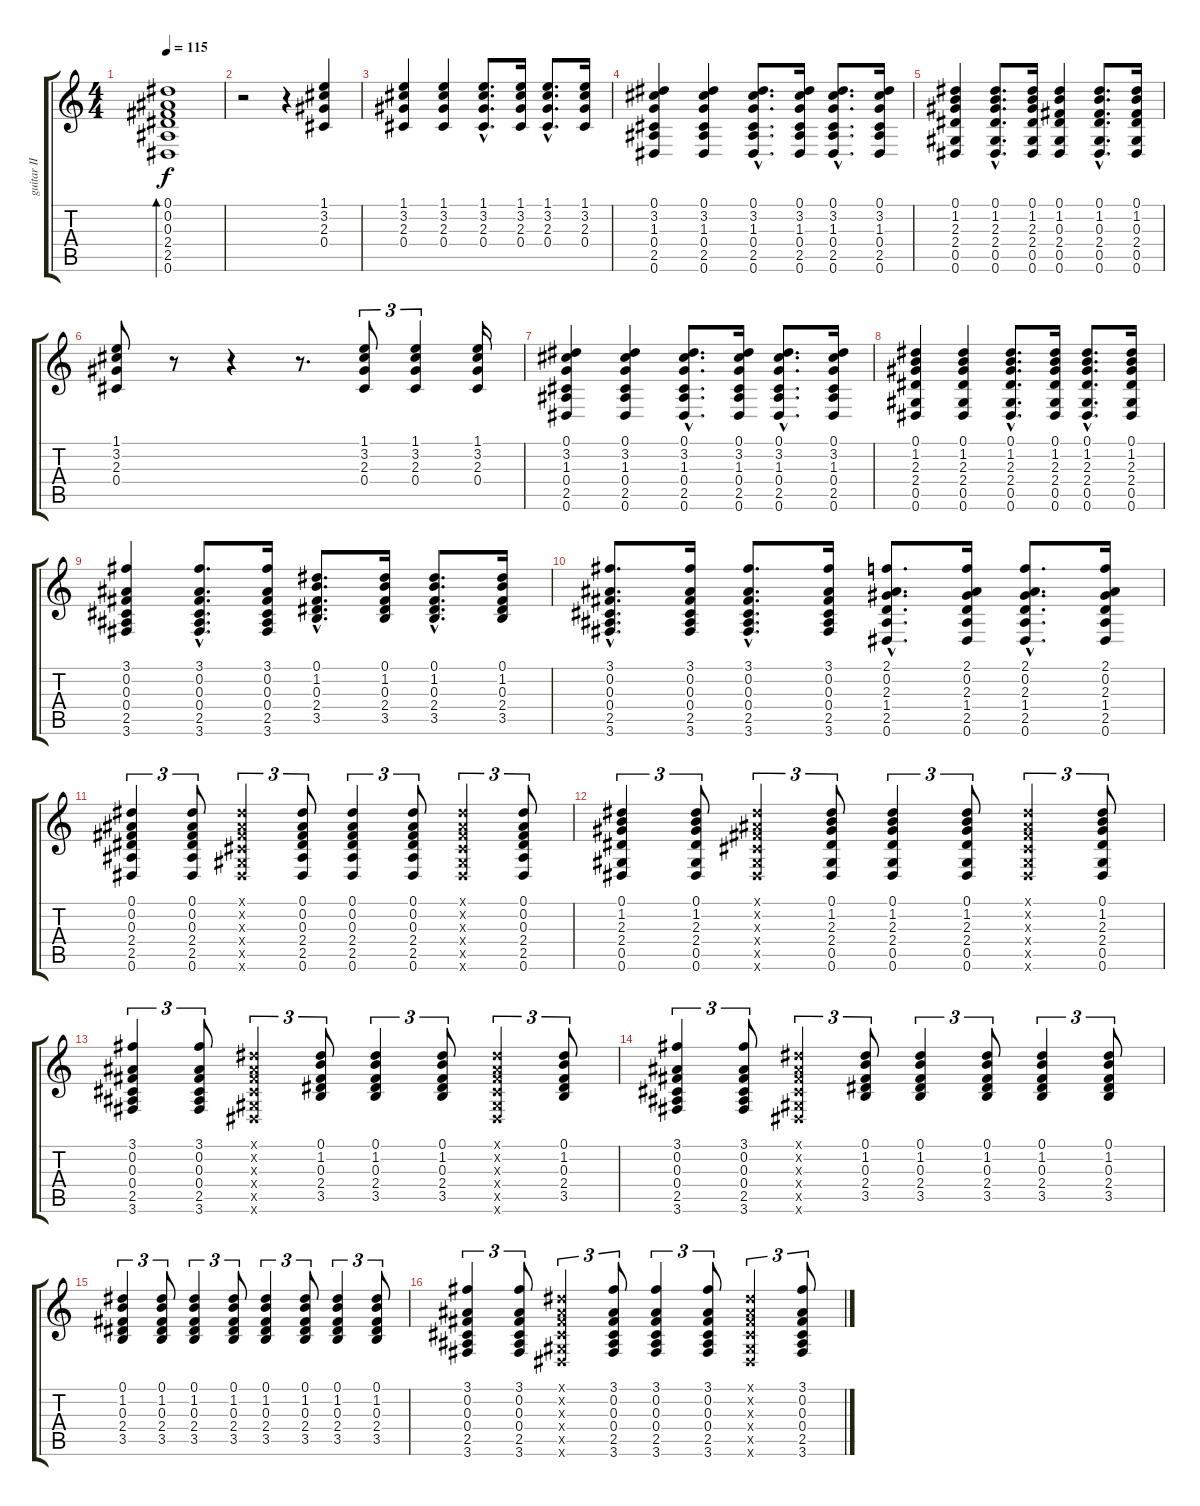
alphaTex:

\track ("guitar II" "guitar II") {instrument acousticguitarsteel}
\staff {score tabs}
\tuning (Eb4 Bb3 Gb3 Db3 Ab2 Eb2) {hide}
\ts (4 4)
\tempo 115
\clef g2
\ks c
(0.1 0.2 0.3 2.4 2.5 0.6).1{bd 120 dy f} |
r.2 r.4 (1.1 3.2 2.3 0.4).4 |
(1.1 3.2 2.3 0.4).4 (1.1 3.2 2.3 0.4).4 (1.1{hac} 3.2{hac} 2.3{hac} 0.4{hac}).8{d} (1.1 3.2 2.3 0.4).16 (1.1{hac} 3.2{hac} 2.3{hac} 0.4{hac}).8{d} (1.1 3.2 2.3 0.4).16 |
(0.1 3.2 1.3 0.4 2.5 0.6).4 (0.1 3.2 1.3 0.4 2.5 0.6).4 (0.1{hac} 3.2{hac} 1.3{hac} 0.4{hac} 2.5{hac} 0.6{hac}).8{d} (0.1 3.2 1.3 0.4 2.5 0.6).16 (0.1{hac} 3.2{hac} 1.3{hac} 0.4{hac} 2.5{hac} 0.6{hac}).8{d} (0.1 3.2 1.3 0.4 2.5 0.6).16 |
(0.1 1.2 2.3 2.4 0.5 0.6).4 (0.1{hac} 1.2{hac} 2.3{hac} 2.4{hac} 0.5{hac} 0.6{hac}).8{d} (0.1 1.2 2.3 2.4 0.5 0.6).16 (0.1 1.2 0.3 2.4 0.5 0.6).4 (0.1{hac} 1.2{hac} 0.3{hac} 2.4{hac} 0.5{hac} 0.6{hac}).8{d} (0.1 1.2 0.3 2.4 0.5 0.6).16 |
(1.1 3.2 2.3 0.4).8 r.8 r.4 r.8{d} (1.1 3.2 2.3 0.4).8{tu (3 2)} (1.1 3.2 2.3 0.4).4{tu (3 2)} (1.1 3.2 2.3 0.4).16 |
(0.1 3.2 1.3 0.4 2.5 0.6).4 (0.1 3.2 1.3 0.4 2.5 0.6).4 (0.1{hac} 3.2{hac} 1.3{hac} 0.4{hac} 2.5{hac} 0.6{hac}).8{d} (0.1 3.2 1.3 0.4 2.5 0.6).16 (0.1{hac} 3.2{hac} 1.3{hac} 0.4{hac} 2.5{hac} 0.6{hac}).8{d} (0.1 3.2 1.3 0.4 2.5 0.6).16 |
(0.1 1.2 2.3 2.4 0.5 0.6).4 (0.1 1.2 2.3 2.4 0.5 0.6).4 (0.1{hac} 1.2{hac} 2.3{hac} 2.4{hac} 0.5{hac} 0.6{hac}).8{d} (0.1 1.2 2.3 2.4 0.5 0.6).16 (0.1{hac} 1.2{hac} 2.3{hac} 2.4{hac} 0.5{hac} 0.6{hac}).8{d} (0.1 1.2 2.3 2.4 0.5 0.6).16 |
(3.1 0.2 0.3 0.4 2.5 3.6).4 (3.1{hac} 0.2{hac} 0.3{hac} 0.4{hac} 2.5{hac} 3.6{hac}).8{d} (3.1 0.2 0.3 0.4 2.5 3.6).16 (0.1{hac} 1.2{hac} 0.3{hac} 2.4{hac} 3.5{hac}).8{d} (0.1 1.2 0.3 2.4 3.5).16 (0.1{hac} 1.2{hac} 0.3{hac} 2.4{hac} 3.5{hac}).8{d} (0.1 1.2 0.3 2.4 3.5).16 |
(3.1{hac} 0.2{hac} 0.3{hac} 0.4{hac} 2.5{hac} 3.6{hac}).8{d} (3.1 0.2 0.3 0.4 2.5 3.6).16 (3.1{hac} 0.2{hac} 0.3{hac} 0.4{hac} 2.5{hac} 3.6{hac}).8{d} (3.1 0.2 0.3 0.4 2.5 3.6).16 (2.1{hac} 0.2{hac} 2.3{hac} 1.4{hac} 2.5{hac} 0.6{hac}).8{d} (2.1 0.2 2.3 1.4 2.5 0.6).16 (2.1{hac} 0.2{hac} 2.3{hac} 1.4{hac} 2.5{hac} 0.6{hac}).8{d} (2.1 0.2 2.3 1.4 2.5 0.6).16 |
(0.1 0.2 0.3 2.4 2.5 0.6).4{tu (3 2)} (0.1 0.2 0.3 2.4 2.5 0.6).8{tu (3 2)} (0.1{x} 0.2{x} 0.3{x} 0.4{x} 0.5{x} 0.6{x}).4{tu (3 2)} (0.1 0.2 0.3 2.4 2.5 0.6).8{tu (3 2)} (0.1 0.2 0.3 2.4 2.5 0.6).4{tu (3 2)} (0.1 0.2 0.3 2.4 2.5 0.6).8{tu (3 2)} (0.1{x} 0.2{x} 0.3{x} 0.4{x} 0.5{x} 0.6{x}).4{tu (3 2)} (0.1 0.2 0.3 2.4 2.5 0.6).8{tu (3 2)} |
(0.1 1.2 2.3 2.4 0.5 0.6).4{tu (3 2)} (0.1 1.2 2.3 2.4 0.5 0.6).8{tu (3 2)} (0.1{x} 0.2{x} 0.3{x} 0.4{x} 0.5{x} 0.6{x}).4{tu (3 2)} (0.1 1.2 2.3 2.4 0.5 0.6).8{tu (3 2)} (0.1 1.2 2.3 2.4 0.5 0.6).4{tu (3 2)} (0.1 1.2 2.3 2.4 0.5 0.6).8{tu (3 2)} (0.1{x} 0.2{x} 0.3{x} 0.4{x} 0.5{x} 0.6{x}).4{tu (3 2)} (0.1 1.2 2.3 2.4 0.5 0.6).8{tu (3 2)} |
(3.1 0.2 0.3 0.4 2.5 3.6).4{tu (3 2)} (3.1 0.2 0.3 0.4 2.5 3.6).8{tu (3 2)} (0.1{x} 0.2{x} 0.3{x} 0.4{x} 0.5{x} 0.6{x}).4{tu (3 2)} (0.1 1.2 0.3 2.4 3.5).8{tu (3 2)} (0.1 1.2 0.3 2.4 3.5).4{tu (3 2)} (0.1 1.2 0.3 2.4 3.5).8{tu (3 2)} (0.1{x} 0.2{x} 0.3{x} 0.4{x} 0.5{x} 0.6{x}).4{tu (3 2)} (0.1 1.2 0.3 2.4 3.5).8{tu (3 2)} |
(3.1 0.2 0.3 0.4 2.5 3.6).4{tu (3 2)} (3.1 0.2 0.3 0.4 2.5 3.6).8{tu (3 2)} (0.1{x} 0.2{x} 0.3{x} 0.4{x} 0.5{x} 0.6{x}).4{tu (3 2)} (0.1 1.2 0.3 2.4 3.5).8{tu (3 2)} (0.1 1.2 0.3 2.4 3.5).4{tu (3 2)} (0.1 1.2 0.3 2.4 3.5).8{tu (3 2)} (0.1 1.2 0.3 2.4 3.5).4{tu (3 2)} (0.1 1.2 0.3 2.4 3.5).8{tu (3 2)} |
(0.1 1.2 0.3 2.4 3.5).4{tu (3 2)} (0.1 1.2 0.3 2.4 3.5).8{tu (3 2)} (0.1 1.2 0.3 2.4 3.5).4{tu (3 2)} (0.1 1.2 0.3 2.4 3.5).8{tu (3 2)} (0.1 1.2 0.3 2.4 3.5).4{tu (3 2)} (0.1 1.2 0.3 2.4 3.5).8{tu (3 2)} (0.1 1.2 0.3 2.4 3.5).4{tu (3 2)} (0.1 1.2 0.3 2.4 3.5).8{tu (3 2)} |
(3.1 0.2 0.3 0.4 2.5 3.6).4{tu (3 2) instrument acousticguitarsteel} (3.1 0.2 0.3 0.4 2.5 3.6).8{tu (3 2)} (0.1{x} 0.2{x} 0.3{x} 0.4{x} 0.5{x} 0.6{x}).4{tu (3 2)} (3.1 0.2 0.3 0.4 2.5 3.6).8{tu (3 2)} (3.1 0.2 0.3 0.4 2.5 3.6).4{tu (3 2)} (3.1 0.2 0.3 0.4 2.5 3.6).8{tu (3 2)} (0.1{x} 0.2{x} 0.3{x} 0.4{x} 0.5{x} 0.6{x}).4{tu (3 2)} (3.1 0.2 0.3 0.4 2.5 3.6).8{tu (3 2)}
